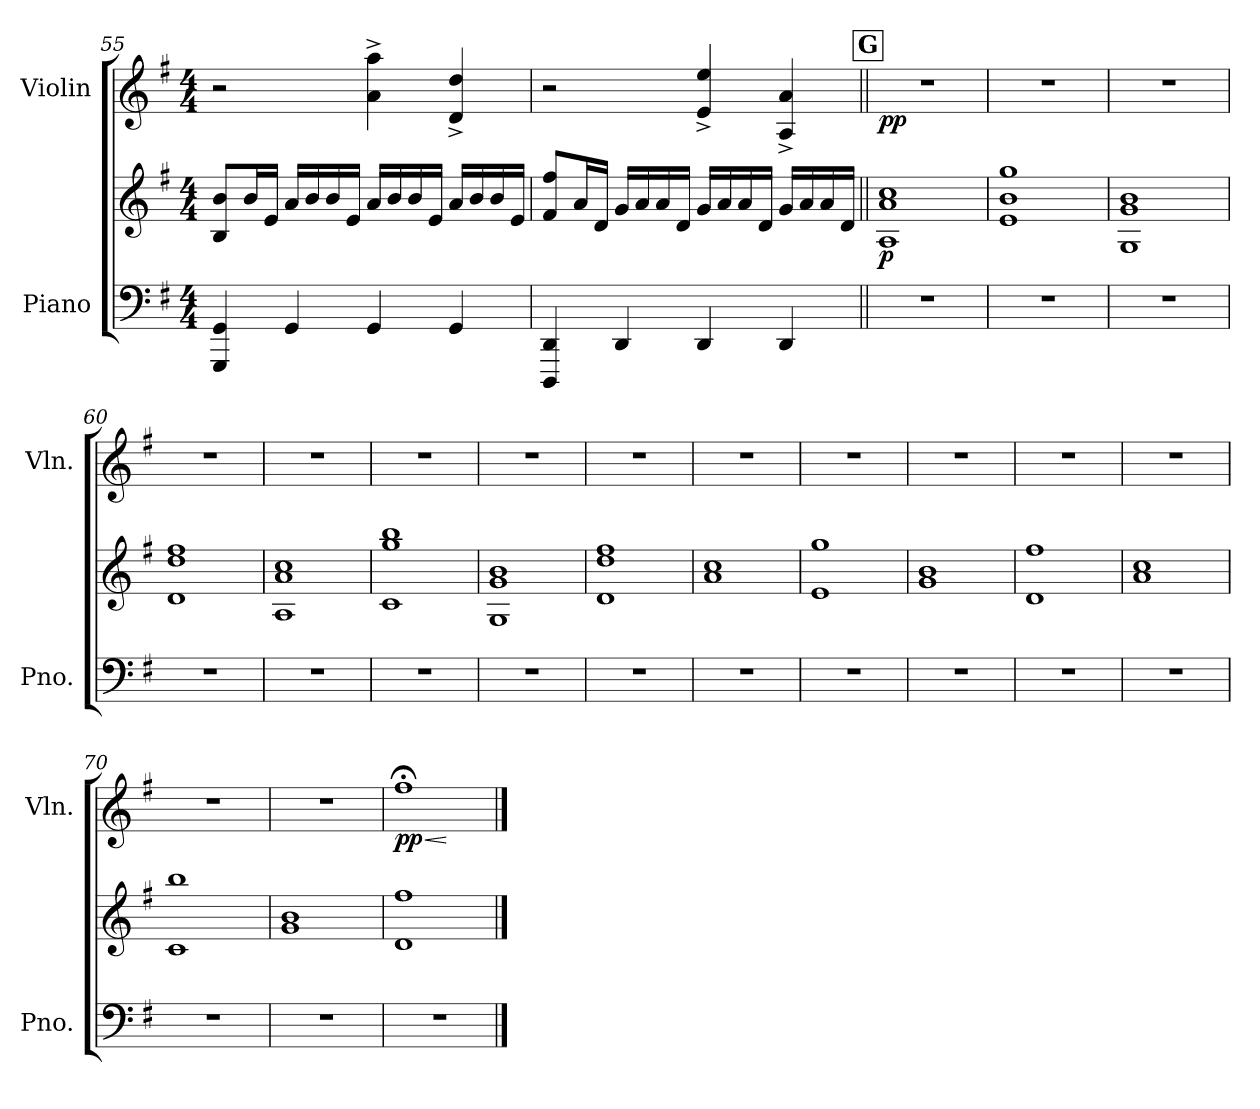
**kern	**kern	**dynam	**kern	**dynam
*part2	*part2	*part2	*part1	*part1
*staff3	*staff2	*staff2/3	*staff1	*staff1
*I"Piano	*	*	*I"Violin	*
*I'Pno.	*	*	*I'Vln.	*
!!LO:LB:g=z
*clefF4	*clefG2	*	*clefG2	*
*k[f#]	*k[f#]	*	*k[f#]	*
*M4/4	*M4/4	*	*M4/4	*
=55	=55	=55	=55	=55
4GGG/ 4GG/	8B/ 8b/L	.	2r	.
.	16b/L	.	.	.
.	16e/JJ	.	.	.
4GG/	16a/LL	.	.	.
.	16b/	.	.	.
.	16b/	.	.	.
.	16e/JJ	.	.	.
4GG/	16a/LL	.	4a\^ 4aa\^	.
.	16b/	.	.	.
.	16b/	.	.	.
.	16e/JJ	.	.	.
4GG/	16a/LL	.	4d/^ 4dd/^	.
.	16b/	.	.	.
.	16b/	.	.	.
.	16e/JJ	.	.	.
=56	=56	=56	=56	=56
4DDD/ 4DD/	8f#/ 8ff#/L	.	2r	.
.	16a/L	.	.	.
.	16d/JJ	.	.	.
4DD/	16g/LL	.	.	.
.	16a/	.	.	.
.	16a/	.	.	.
.	16d/JJ	.	.	.
4DD/	16g/LL	.	4e/^ 4ee/^	.
.	16a/	.	.	.
.	16a/	.	.	.
.	16d/JJ	.	.	.
4DD/	16g/LL	.	4A/^ 4a/^	.
.	16a/	.	.	.
.	16a/	.	.	.
.	16d/JJ	.	.	.
!!LO:PB:g=z
!!LO:REH:place=s1:a:B:fs=14:t=G
=57||	=57||	=57||	=57||	=57||
!	!	!LO:DY:b	!	!LO:DY:b
1r	1A 1a 1cc	p	1r	pp
=58	=58	=58	=58	=58
1r	1e 1b 1gg	.	1r	.
=59	=59	=59	=59	=59
1r	1G 1g 1b	.	1r	.
=60	=60	=60	=60	=60
1r	1d 1dd 1ff#	.	1r	.
=61	=61	=61	=61	=61
1r	1A 1a 1cc	.	1r	.
=62	=62	=62	=62	=62
1r	1c 1gg 1bb	.	1r	.
=63	=63	=63	=63	=63
1r	1G 1g 1b	.	1r	.
=64	=64	=64	=64	=64
1r	1d 1dd 1ff#	.	1r	.
!!LO:LB:g=z
=65	=65	=65	=65	=65
1r	1a 1cc	.	1r	.
=66	=66	=66	=66	=66
1r	1e 1gg	.	1r	.
=67	=67	=67	=67	=67
1r	1g 1b	.	1r	.
=68	=68	=68	=68	=68
1r	1d 1ff#	.	1r	.
=69	=69	=69	=69	=69
1r	1a 1cc	.	1r	.
=70	=70	=70	=70	=70
1r	1c 1bb	.	1r	.
=71	=71	=71	=71	=71
1r	1g 1b	.	1r	.
=72	=72	=72	=72	=72
!	!	!	!	!LO:HP:b
!	!	!	!	!LO:DY:n=1:b
1r	1d 1ff#	.	1ff#;<	< pp
.	.	.	.	[
==	==	==	==	==
*-	*-	*-	*-	*-
